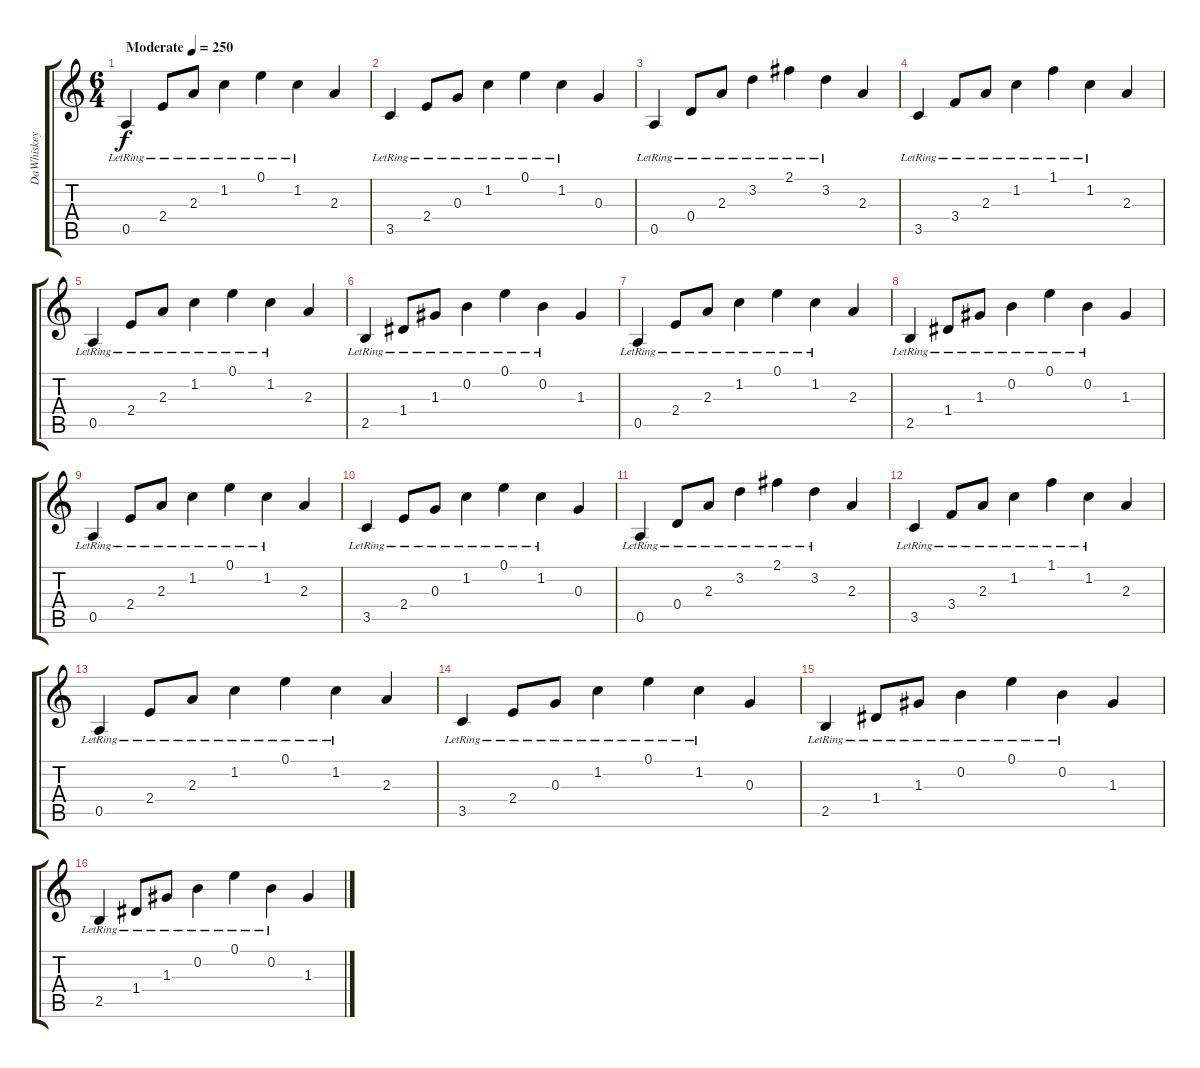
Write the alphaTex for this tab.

\track ("DaWhiskey Acoustic" "DaWhiskey ") {instrument electricguitarclean}
\staff {score tabs}
\tuning (E4 B3 G3 D3 A2 E2) {hide}
\ts (6 4)
\tempo (250 "Moderate")
\clef g2
\ks c
0.5{lr}.4{dy f instrument electricguitarclean} 2.4{lr}.8 2.3{lr}.8 1.2{lr}.4 0.1{lr}.4 1.2{lr}.4 2.3.4 |
3.5{lr}.4 2.4{lr}.8 0.3{lr}.8 1.2{lr}.4 0.1{lr}.4 1.2{lr}.4 0.3.4 |
0.5{lr}.4 0.4{lr}.8 2.3{lr}.8 3.2{lr}.4 2.1{lr}.4 3.2{lr}.4 2.3.4 |
3.5{lr}.4 3.4{lr}.8 2.3{lr}.8 1.2{lr}.4 1.1{lr}.4 1.2{lr}.4 2.3.4 |
0.5{lr}.4 2.4{lr}.8 2.3{lr}.8 1.2{lr}.4 0.1{lr}.4 1.2{lr}.4 2.3.4 |
2.5{lr}.4 1.4{lr}.8 1.3{lr}.8 0.2{lr}.4 0.1{lr}.4 0.2{lr}.4 1.3.4 |
0.5{lr}.4 2.4{lr}.8 2.3{lr}.8 1.2{lr}.4 0.1{lr}.4 1.2{lr}.4 2.3.4 |
2.5{lr}.4 1.4{lr}.8 1.3{lr}.8 0.2{lr}.4 0.1{lr}.4 0.2{lr}.4 1.3.4 |
0.5{lr}.4 2.4{lr}.8 2.3{lr}.8 1.2{lr}.4 0.1{lr}.4 1.2{lr}.4 2.3.4 |
3.5{lr}.4 2.4{lr}.8 0.3{lr}.8 1.2{lr}.4 0.1{lr}.4 1.2{lr}.4 0.3.4 |
0.5{lr}.4 0.4{lr}.8 2.3{lr}.8 3.2{lr}.4 2.1{lr}.4 3.2{lr}.4 2.3.4 |
3.5{lr}.4 3.4{lr}.8 2.3{lr}.8 1.2{lr}.4 1.1{lr}.4 1.2{lr}.4 2.3.4 |
0.5{lr}.4 2.4{lr}.8 2.3{lr}.8 1.2{lr}.4 0.1{lr}.4 1.2{lr}.4 2.3.4 |
3.5{lr}.4 2.4{lr}.8 0.3{lr}.8 1.2{lr}.4 0.1{lr}.4 1.2{lr}.4 0.3.4 |
2.5{lr}.4 1.4{lr}.8 1.3{lr}.8 0.2{lr}.4 0.1{lr}.4 0.2{lr}.4 1.3.4 |
2.5{lr}.4 1.4{lr}.8 1.3{lr}.8 0.2{lr}.4 0.1{lr}.4 0.2{lr}.4 1.3.4
